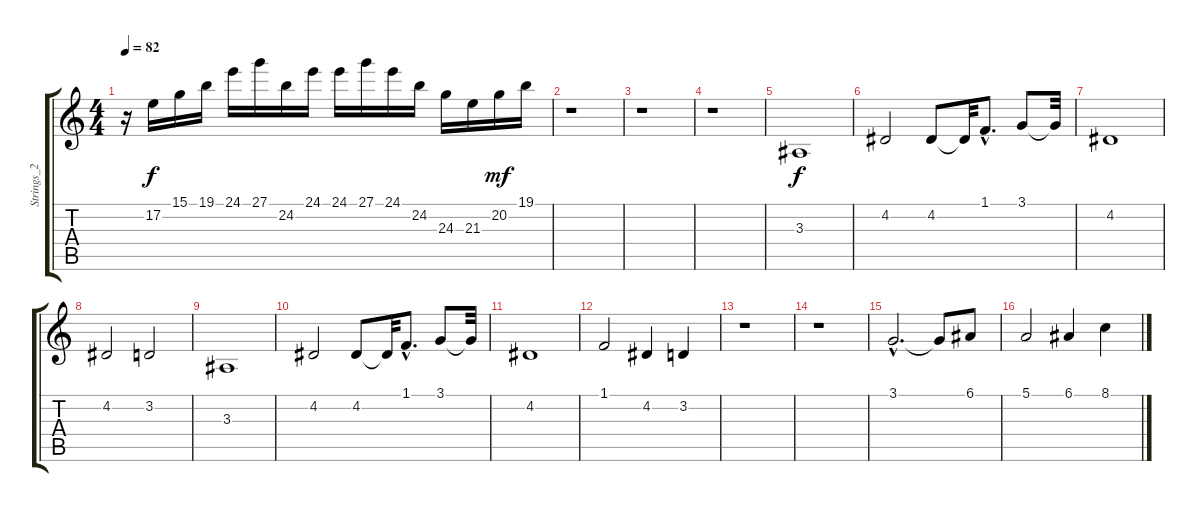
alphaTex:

\track ("Strings_2 " "Strings_2 ") {instrument frenchhorn}
\staff {score tabs}
\tuning (E4 B3 G3 D3 A2 E2) {hide}
\ts (4 4)
\tempo 82
\clef g2
\ks c
r.16{dy f} 17.2.16 15.1.16 19.1.16 24.1.16 27.1.16 24.2.16 24.1.16 24.1.16 27.1.16 24.1.16 24.2.16 24.3.16 21.3.16 20.2.16{dy mf} 19.1.16 |
r.1 |
r.1 |
r.1 |
3.3.1{dy f balance 10} |
4.2.2 4.2.8 4.2{t}.32 1.1{hac}.8{d} 3.1.8 3.1{t}.32 |
4.2.1 |
4.2.2 3.2.2 |
3.3.1 |
4.2.2 4.2.8 4.2{t}.32 1.1{hac}.8{d} 3.1.8 3.1{t}.32 |
4.2.1 |
1.1.2 4.2.4 3.2.4 |
r.1 |
r.1 |
3.1{hac}.2{d} 3.1{t}.8 6.1.8 |
5.1.2 6.1.4 8.1.4
